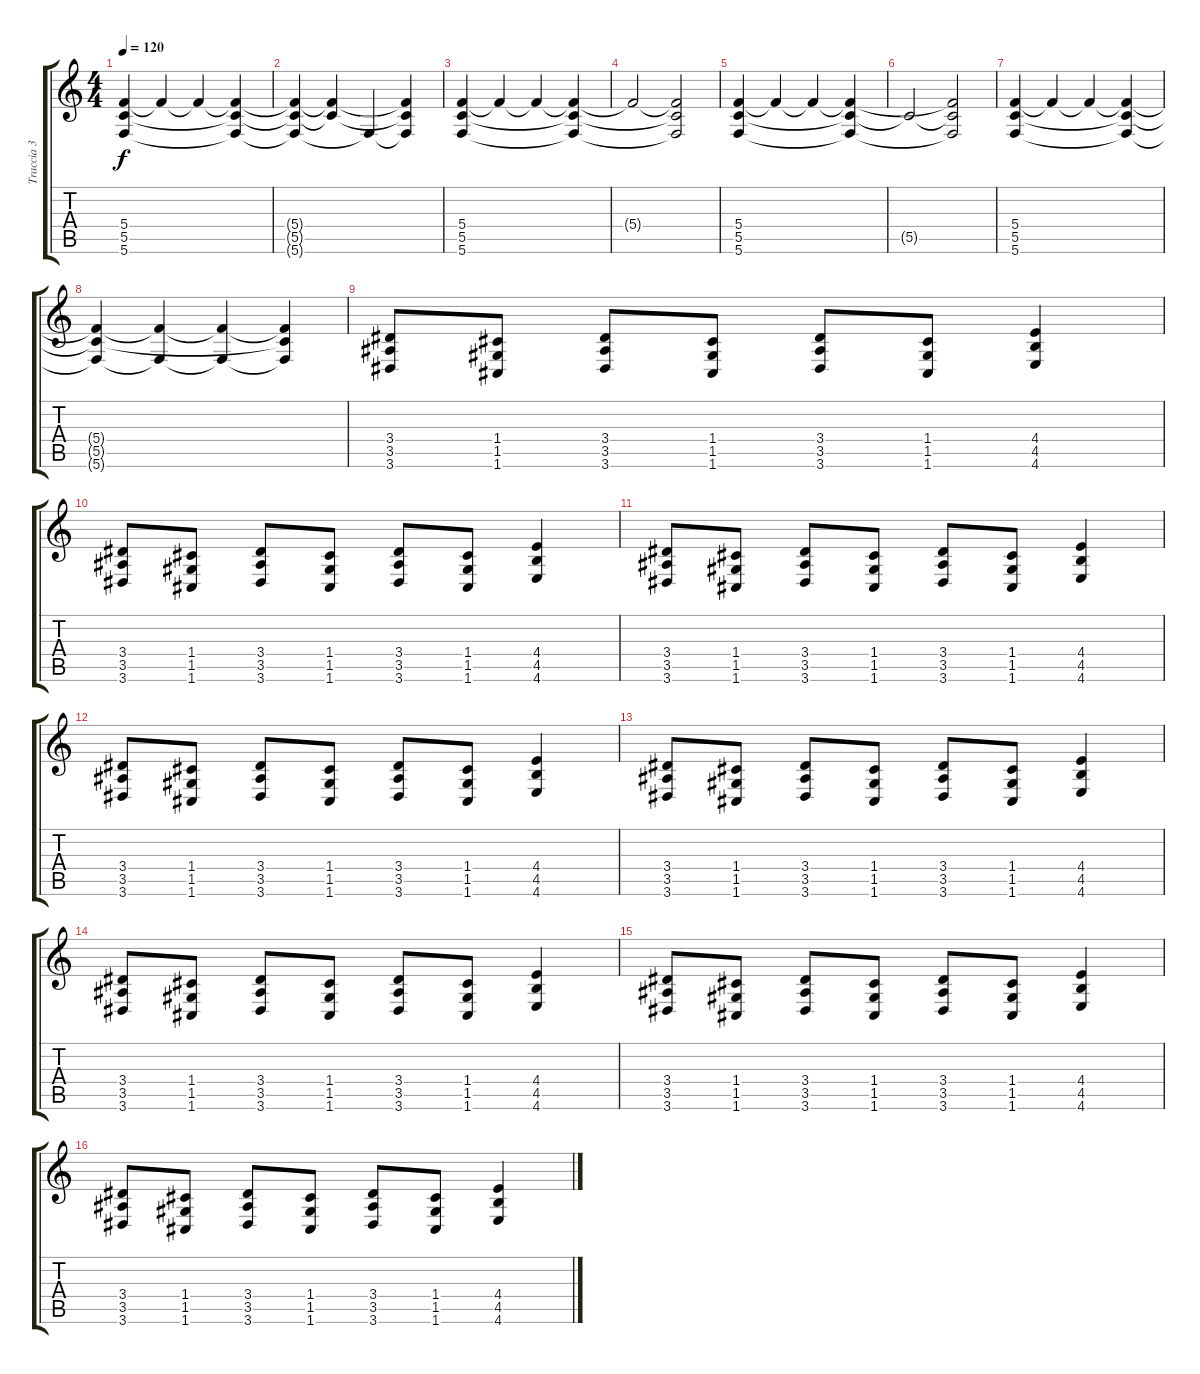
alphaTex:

\track ("Traccia 3" "Traccia 3") {instrument overdrivenguitar}
\staff {score tabs}
\tuning (D4 A3 F3 C3 G2 C2) {hide}
\ts (4 4)
\tempo 120
\clef g2
\ks c
(5.4 5.5 5.6).4{dy f volume 7} 5.4{t}.4 5.4{t}.4 (5.4{t} 5.5{t} 5.6{t}).4 |
(5.4{t} 5.5{t} 5.6{t}).4 (5.4{t} 5.5{t}).4 5.6{t}.4 (5.4{t} 5.5{t} 5.6{t}).4 |
(5.4 5.5 5.6).4{volume 7} 5.4{t}.4 5.4{t}.4 (5.4{t} 5.5{t} 5.6{t}).4 |
5.4{t}.2 (5.4{t} 5.5{t} 5.6{t}).2 |
(5.4 5.5 5.6).4{volume 7} 5.4{t}.4 5.4{t}.4 (5.4{t} 5.5{t} 5.6{t}).4 |
5.5{t}.2 (5.4{t} 5.5{t} 5.6{t}).2 |
(5.4 5.5 5.6).4{volume 7} 5.4{t}.4 5.4{t}.4 (5.4{t} 5.5{t} 5.6{t}).4 |
(5.4{t} 5.5{t} 5.6{t}).4 (5.4{t} 5.6{t}).4 (5.4{t} 5.6{t}).4 (5.4{t} 5.5{t} 5.6{t}).4 |
(3.4 3.5 3.6).8{volume 13} (1.4 1.5 1.6).8 (3.4 3.5 3.6).8 (1.4 1.5 1.6).8 (3.4 3.5 3.6).8 (1.4 1.5 1.6).8 (4.4 4.5 4.6).4 |
(3.4 3.5 3.6).8 (1.4 1.5 1.6).8 (3.4 3.5 3.6).8 (1.4 1.5 1.6).8 (3.4 3.5 3.6).8 (1.4 1.5 1.6).8 (4.4 4.5 4.6).4 |
(3.4 3.5 3.6).8 (1.4 1.5 1.6).8 (3.4 3.5 3.6).8 (1.4 1.5 1.6).8 (3.4 3.5 3.6).8 (1.4 1.5 1.6).8 (4.4 4.5 4.6).4 |
(3.4 3.5 3.6).8 (1.4 1.5 1.6).8 (3.4 3.5 3.6).8 (1.4 1.5 1.6).8 (3.4 3.5 3.6).8 (1.4 1.5 1.6).8 (4.4 4.5 4.6).4 |
(3.4 3.5 3.6).8 (1.4 1.5 1.6).8 (3.4 3.5 3.6).8 (1.4 1.5 1.6).8 (3.4 3.5 3.6).8 (1.4 1.5 1.6).8 (4.4 4.5 4.6).4 |
(3.4 3.5 3.6).8 (1.4 1.5 1.6).8 (3.4 3.5 3.6).8 (1.4 1.5 1.6).8 (3.4 3.5 3.6).8 (1.4 1.5 1.6).8 (4.4 4.5 4.6).4 |
(3.4 3.5 3.6).8 (1.4 1.5 1.6).8 (3.4 3.5 3.6).8 (1.4 1.5 1.6).8 (3.4 3.5 3.6).8 (1.4 1.5 1.6).8 (4.4 4.5 4.6).4 |
(3.4 3.5 3.6).8 (1.4 1.5 1.6).8 (3.4 3.5 3.6).8 (1.4 1.5 1.6).8 (3.4 3.5 3.6).8 (1.4 1.5 1.6).8 (4.4 4.5 4.6).4
